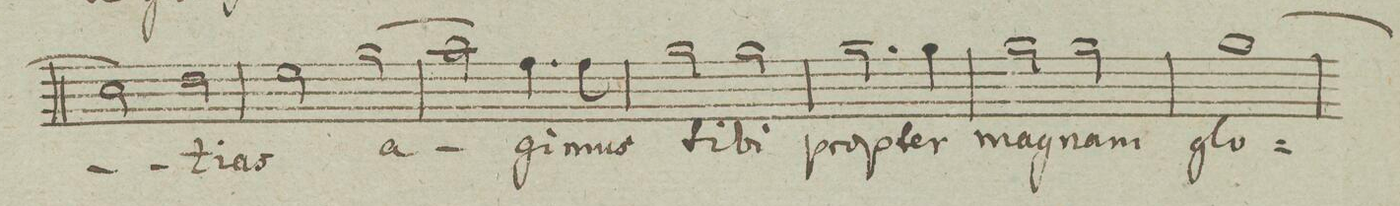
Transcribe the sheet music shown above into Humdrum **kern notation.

**kern	**text	**dynam
*I"Soprano. Tutti	*	*
*clefC1	*	*
*k[]	*	*
*met(c)	*	*
*M4/4	*	*
2a\)	.	.
2b\	-tias	.
=45	=45	=45
2cc\	.	.
(2ee\	a-	.
=46	=46	=46
2ff\)	.	.
4.dd\	-gi-	.
8dd\	-mus	.
=47	=47	=47
2ee\	ti-	.
2ee\	-bi	.
=48	=48	=48
2.ee\	pro-	.
4ee\	-pter	.
=49	=49	=49
2ee\	ma-	.
2ee\	-gnam	.
=50	=50	=50
[1ee\	glo-	.
=51	=51	=51
*-	*-	*-
